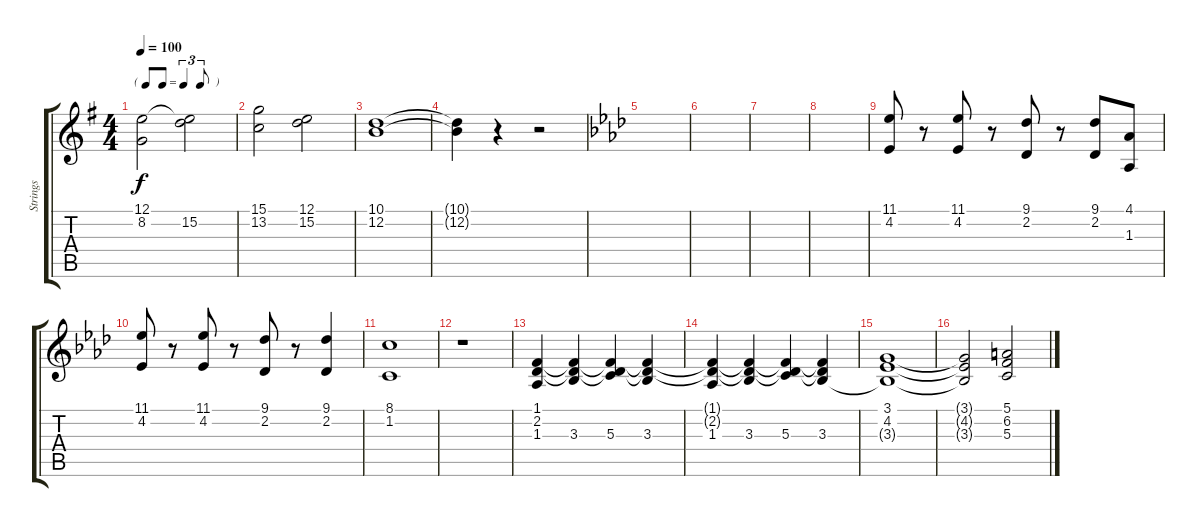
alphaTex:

\track ("Strings" "Strings") {instrument synthstrings1}
\staff {score tabs}
\tuning (E4 B3 G3 D3 A2 E2) {hide}
\ts (4 4)
\tf triplet8th
\tempo 100
\clef g2
\ks g
(12.1{t} 8.2{t}).2{dy f} (12.1{t} 15.2).2 |
(15.1 13.2).2 (12.1 15.2).2 |
(10.1 12.2).1 |
(10.1{t} 12.2{t}).4 r.4 r.2 |
\ks ab
|
|
|
|
(11.1 4.2).8{volume 12} r.8 (11.1 4.2).8 r.8 (9.1 2.2).8 r.8 (9.1 2.2).8 (4.1 1.3).8 |
(11.1 4.2).8 r.8 (11.1 4.2).8 r.8 (9.1 2.2).8 r.8 (9.1 2.2).4 |
(8.1 1.2).1 |
r.1 |
(1.1 2.2 1.3).4{volume 9} (1.1{t} 2.2{t} 3.3).4 (1.1{t} 2.2{t} 5.3).4 (1.1{t} 2.2{t} 3.3).4 |
(1.1{t} 2.2{t} 1.3).4 (1.1{t} 2.2{t} 3.3).4 (1.1{t} 2.2{t} 5.3).4 (1.1{t} 2.2{t} 3.3).4 |
(3.1 4.2 3.3{t}).1 |
(3.1{t} 4.2{t} 3.3{t}).2 (5.1 6.2 5.3).2
